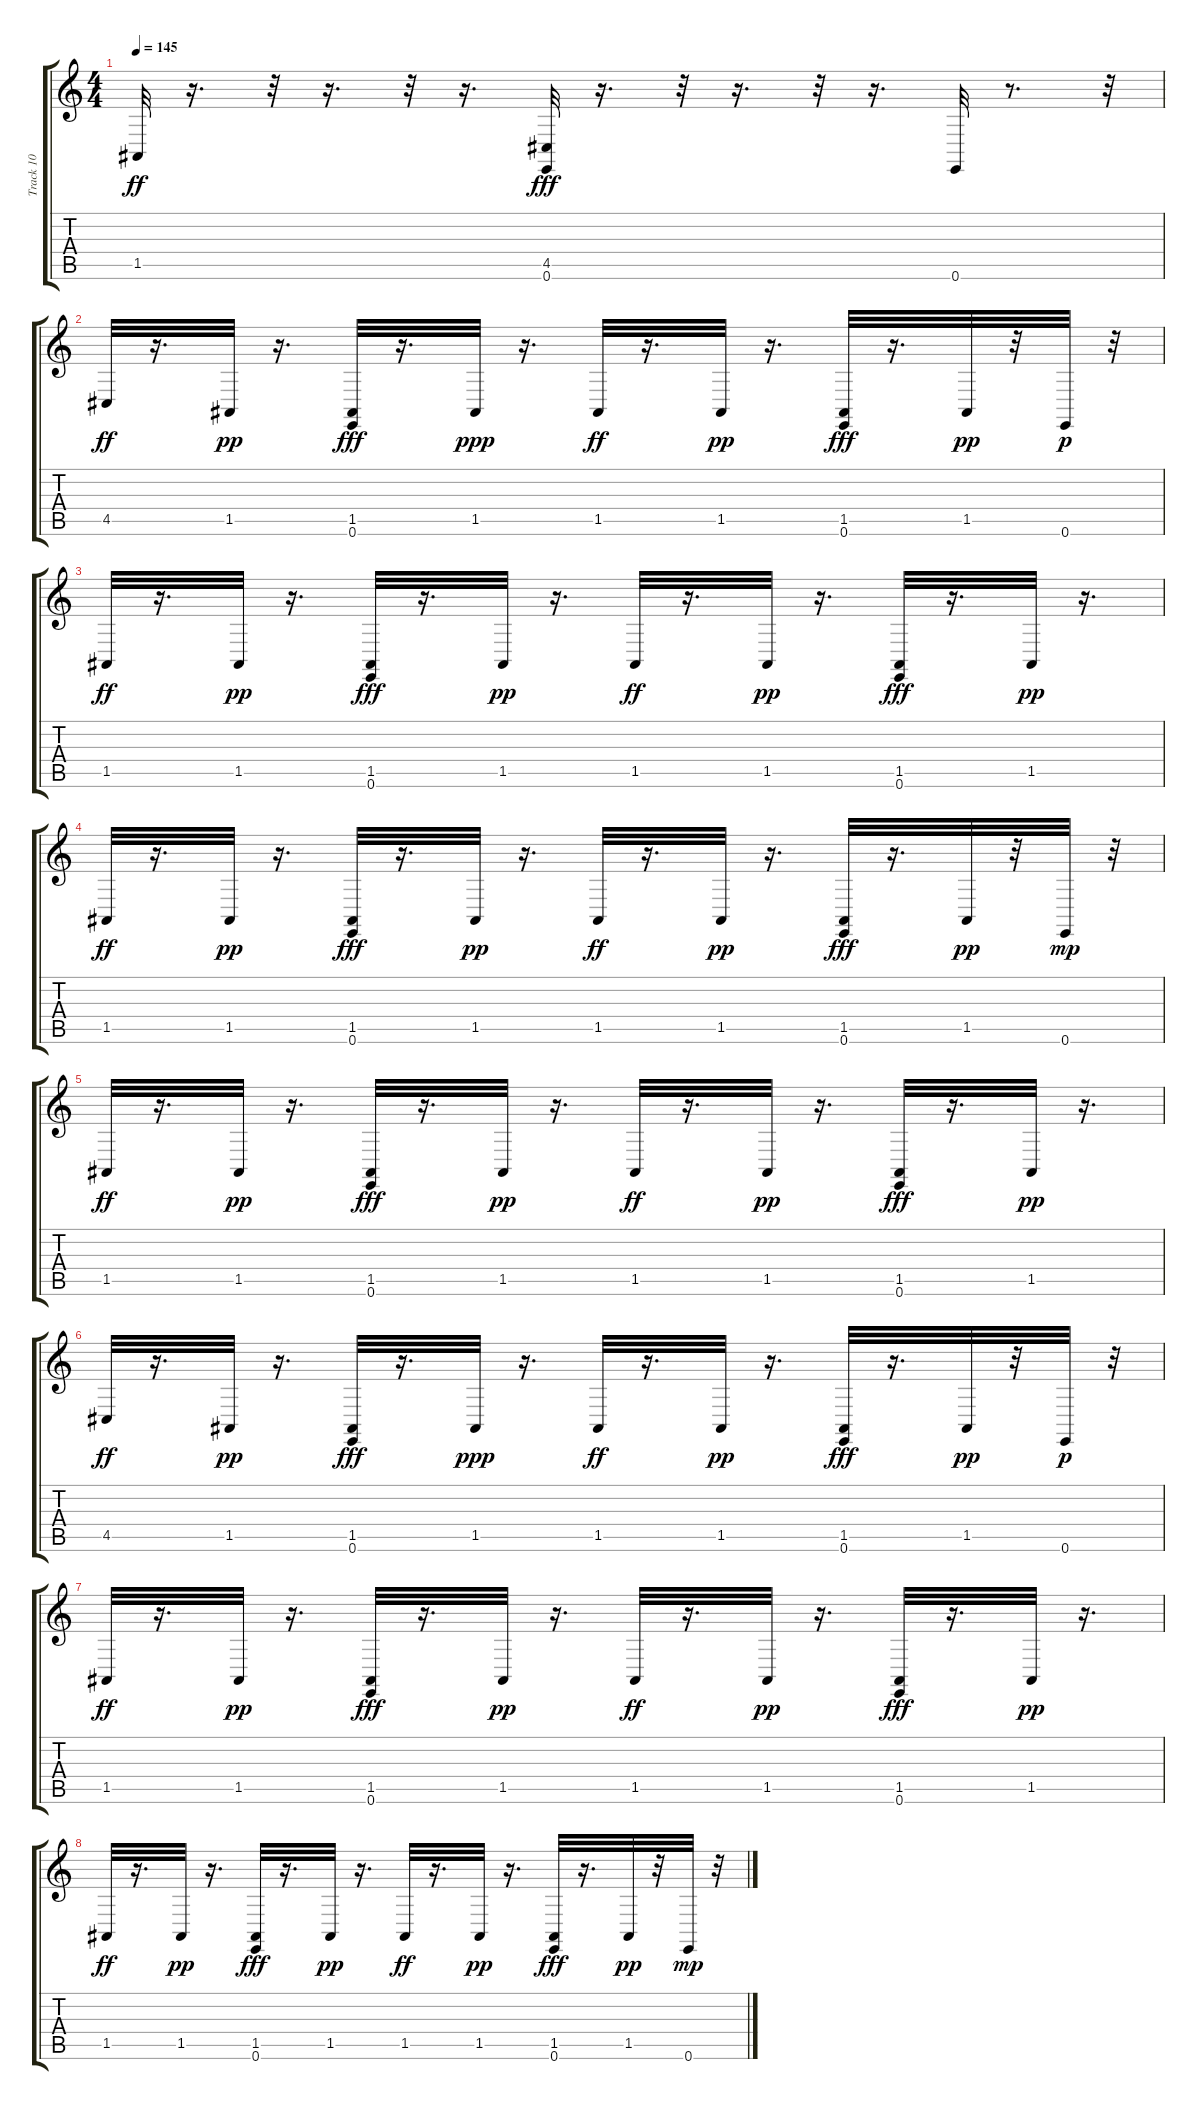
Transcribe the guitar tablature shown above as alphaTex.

\track ("Track 10" "Track 10") {instrument acousticgrandpiano}
\staff {score tabs}
\tuning (E4 B3 G3 D3 A2 E2) {hide}
\ts (4 4)
\tempo 145
\clef g2
\ks c
1.5.32{dy ff} r.16{d} r.32 r.16{d} r.32 r.16{d} (4.5 0.6).32{dy fff} r.16{d} r.32 r.16{d} r.32 r.16{d} 0.6.32 r.8{d} r.32 |
4.5.32{dy ff} r.16{d} 1.5.32{dy pp} r.16{d} (1.5 0.6).32{dy fff} r.16{d} 1.5.32{dy ppp} r.16{d} 1.5.32{dy ff} r.16{d} 1.5.32{dy pp} r.16{d} (1.5 0.6).32{dy fff} r.16{d} 1.5.32{dy pp} r.32 0.6.32{dy p} r.32 |
1.5.32{dy ff} r.16{d} 1.5.32{dy pp} r.16{d} (1.5 0.6).32{dy fff} r.16{d} 1.5.32{dy pp} r.16{d} 1.5.32{dy ff} r.16{d} 1.5.32{dy pp} r.16{d} (1.5 0.6).32{dy fff} r.16{d} 1.5.32{dy pp} r.16{d} |
1.5.32{dy ff} r.16{d} 1.5.32{dy pp} r.16{d} (1.5 0.6).32{dy fff} r.16{d} 1.5.32{dy pp} r.16{d} 1.5.32{dy ff} r.16{d} 1.5.32{dy pp} r.16{d} (1.5 0.6).32{dy fff} r.16{d} 1.5.32{dy pp} r.32 0.6.32{dy mp} r.32 |
1.5.32{dy ff} r.16{d} 1.5.32{dy pp} r.16{d} (1.5 0.6).32{dy fff} r.16{d} 1.5.32{dy pp} r.16{d} 1.5.32{dy ff} r.16{d} 1.5.32{dy pp} r.16{d} (1.5 0.6).32{dy fff} r.16{d} 1.5.32{dy pp} r.16{d} |
4.5.32{dy ff} r.16{d} 1.5.32{dy pp} r.16{d} (1.5 0.6).32{dy fff} r.16{d} 1.5.32{dy ppp} r.16{d} 1.5.32{dy ff} r.16{d} 1.5.32{dy pp} r.16{d} (1.5 0.6).32{dy fff} r.16{d} 1.5.32{dy pp} r.32 0.6.32{dy p} r.32 |
1.5.32{dy ff} r.16{d} 1.5.32{dy pp} r.16{d} (1.5 0.6).32{dy fff} r.16{d} 1.5.32{dy pp} r.16{d} 1.5.32{dy ff} r.16{d} 1.5.32{dy pp} r.16{d} (1.5 0.6).32{dy fff} r.16{d} 1.5.32{dy pp} r.16{d} |
1.5.32{dy ff} r.16{d} 1.5.32{dy pp} r.16{d} (1.5 0.6).32{dy fff} r.16{d} 1.5.32{dy pp} r.16{d} 1.5.32{dy ff} r.16{d} 1.5.32{dy pp} r.16{d} (1.5 0.6).32{dy fff} r.16{d} 1.5.32{dy pp} r.32 0.6.32{dy mp} r.32
